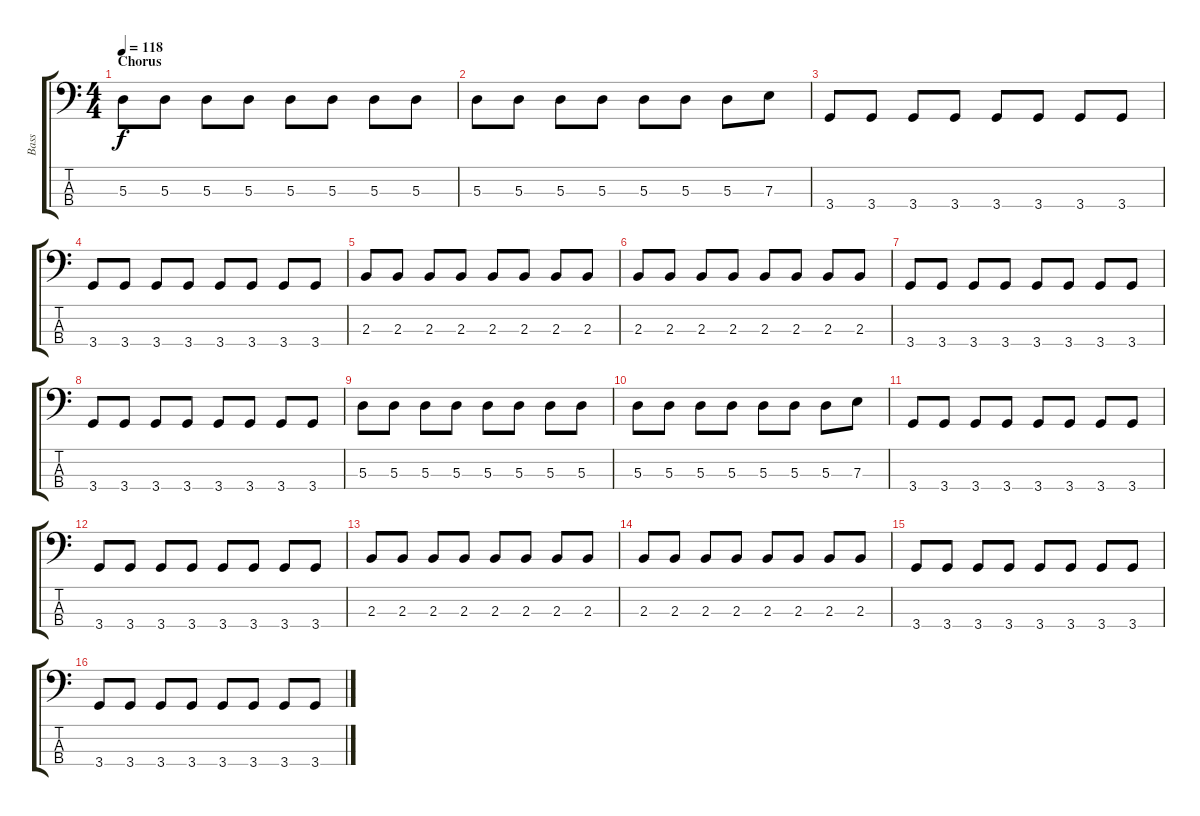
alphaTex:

\track ("Bass" "Bass") {instrument electricbassfinger}
\staff {score tabs}
\tuning (G2 D2 A1 E1) {hide}
\ts (4 4)
\section ("" "Chorus")
\tempo 118
\clef f4
\ks c
5.3.8{dy f} 5.3.8 5.3.8 5.3.8 5.3.8 5.3.8 5.3.8 5.3.8 |
5.3.8 5.3.8 5.3.8 5.3.8 5.3.8 5.3.8 5.3.8 7.3.8 |
3.4.8 3.4.8 3.4.8 3.4.8 3.4.8 3.4.8 3.4.8 3.4.8 |
3.4.8 3.4.8 3.4.8 3.4.8 3.4.8 3.4.8 3.4.8 3.4.8 |
2.3.8 2.3.8 2.3.8 2.3.8 2.3.8 2.3.8 2.3.8 2.3.8 |
2.3.8 2.3.8 2.3.8 2.3.8 2.3.8 2.3.8 2.3.8 2.3.8 |
3.4.8 3.4.8 3.4.8 3.4.8 3.4.8 3.4.8 3.4.8 3.4.8 |
3.4.8 3.4.8 3.4.8 3.4.8 3.4.8 3.4.8 3.4.8 3.4.8 |
5.3.8 5.3.8 5.3.8 5.3.8 5.3.8 5.3.8 5.3.8 5.3.8 |
5.3.8 5.3.8 5.3.8 5.3.8 5.3.8 5.3.8 5.3.8 7.3.8 |
3.4.8 3.4.8 3.4.8 3.4.8 3.4.8 3.4.8 3.4.8 3.4.8 |
3.4.8 3.4.8 3.4.8 3.4.8 3.4.8 3.4.8 3.4.8 3.4.8 |
2.3.8 2.3.8 2.3.8 2.3.8 2.3.8 2.3.8 2.3.8 2.3.8 |
2.3.8 2.3.8 2.3.8 2.3.8 2.3.8 2.3.8 2.3.8 2.3.8 |
3.4.8 3.4.8 3.4.8 3.4.8 3.4.8 3.4.8 3.4.8 3.4.8 |
3.4.8 3.4.8 3.4.8 3.4.8 3.4.8 3.4.8 3.4.8 3.4.8
